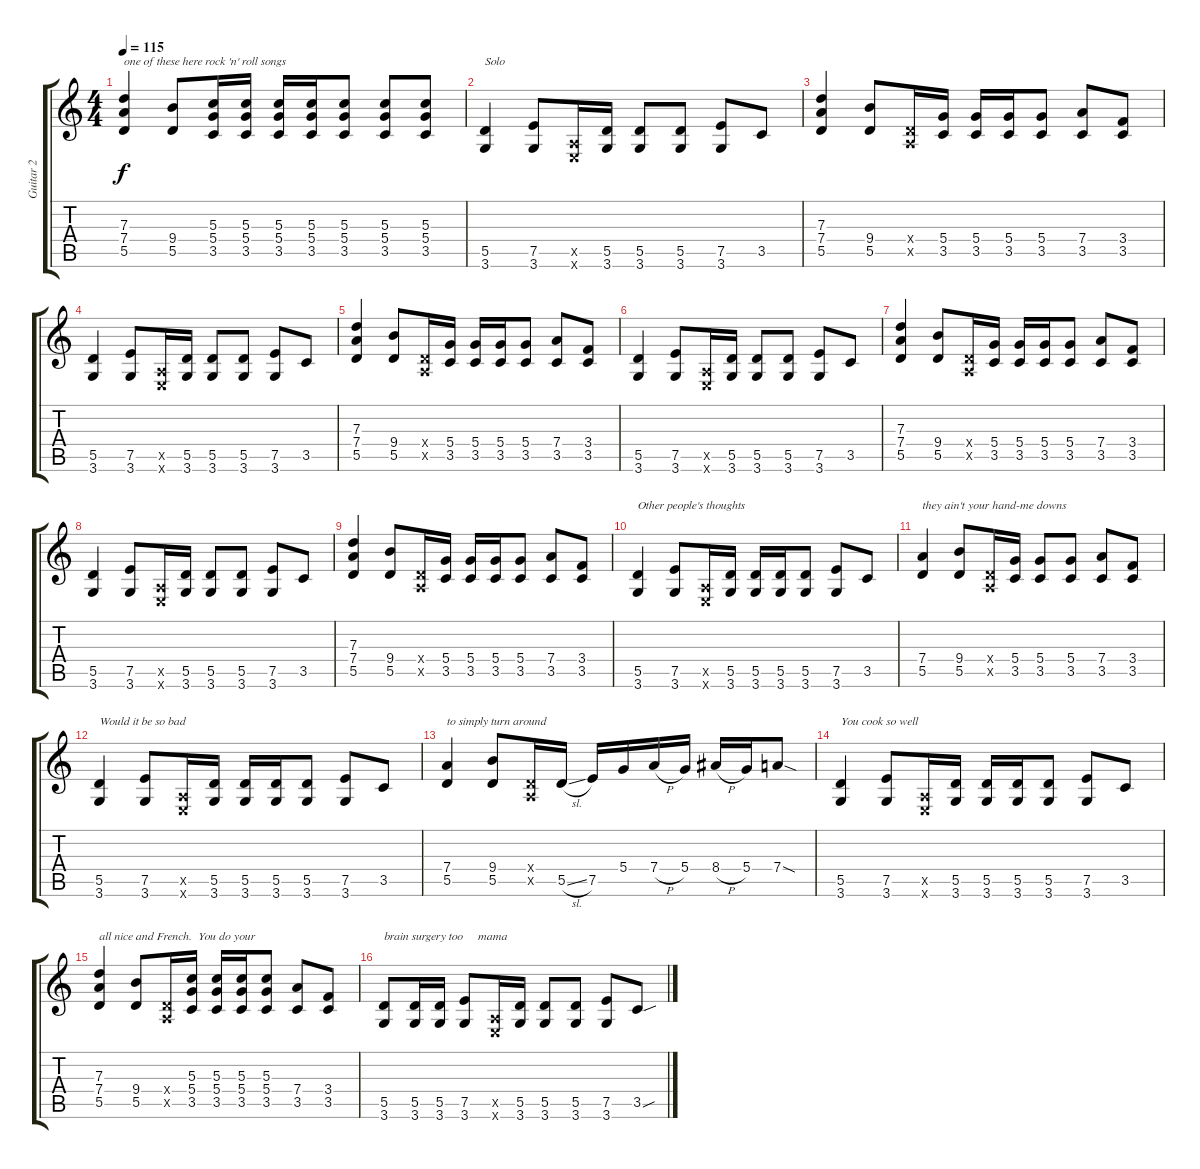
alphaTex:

\track ("Guitar 2" "Guitar 2") {instrument electricguitarclean}
\staff {score tabs}
\tuning (E4 B3 G3 D3 A2 E2) {hide}
\ts (4 4)
\tempo 115
\clef g2
\ks c
(7.3 7.4 5.5).4{txt "one of these here rock 'n' roll songs" dy f} (9.4 5.5).8 (5.3 5.4 3.5).16 (5.3 5.4 3.5).16 (5.3 5.4 3.5).16 (5.3 5.4 3.5).16 (5.3 5.4 3.5).8 (5.3 5.4 3.5).8 (5.3 5.4 3.5).8 |
(5.5 3.6).4{txt "Solo"} (7.5 3.6).8 (0.5{x} 0.6{x}).16 (5.5 3.6).16 (5.5 3.6).8 (5.5 3.6).8 (7.5 3.6).8 3.5.8 |
(7.3 7.4 5.5).4 (9.4 5.5).8 (0.4{x} 0.5{x}).16 (5.4 3.5).16 (5.4 3.5).16 (5.4 3.5).16 (5.4 3.5).8 (7.4 3.5).8 (3.4 3.5).8 |
(5.5 3.6).4 (7.5 3.6).8 (0.5{x} 0.6{x}).16 (5.5 3.6).16 (5.5 3.6).8 (5.5 3.6).8 (7.5 3.6).8 3.5.8 |
(7.3 7.4 5.5).4 (9.4 5.5).8 (0.4{x} 0.5{x}).16 (5.4 3.5).16 (5.4 3.5).16 (5.4 3.5).16 (5.4 3.5).8 (7.4 3.5).8 (3.4 3.5).8 |
(5.5 3.6).4 (7.5 3.6).8 (0.5{x} 0.6{x}).16 (5.5 3.6).16 (5.5 3.6).8 (5.5 3.6).8 (7.5 3.6).8 3.5.8 |
(7.3 7.4 5.5).4 (9.4 5.5).8 (0.4{x} 0.5{x}).16 (5.4 3.5).16 (5.4 3.5).16 (5.4 3.5).16 (5.4 3.5).8 (7.4 3.5).8 (3.4 3.5).8 |
(5.5 3.6).4 (7.5 3.6).8 (0.5{x} 0.6{x}).16 (5.5 3.6).16 (5.5 3.6).8 (5.5 3.6).8 (7.5 3.6).8 3.5.8 |
(7.3 7.4 5.5).4 (9.4 5.5).8 (0.4{x} 0.5{x}).16 (5.4 3.5).16 (5.4 3.5).16 (5.4 3.5).16 (5.4 3.5).8 (7.4 3.5).8 (3.4 3.5).8 |
(5.5 3.6).4{txt "Other people's thoughts"} (7.5 3.6).8 (0.5{x} 0.6{x}).16 (5.5 3.6).16 (5.5 3.6).16 (5.5 3.6).16 (5.5 3.6).8 (7.5 3.6).8 3.5.8 |
(7.4 5.5).4{txt "they ain't your hand-me downs"} (9.4 5.5).8 (0.4{x} 0.5{x}).16 (5.4 3.5).16 (5.4 3.5).8 (5.4 3.5).8 (7.4 3.5).8 (3.4 3.5).8 |
(5.5 3.6).4{txt "Would it be so bad"} (7.5 3.6).8 (0.5{x} 0.6{x}).16 (5.5 3.6).16 (5.5 3.6).16 (5.5 3.6).16 (5.5 3.6).8 (7.5 3.6).8 3.5.8 |
(7.4 5.5).4{txt "to simply turn around"} (9.4 5.5).8 (0.4{x} 0.5{x}).16 5.5{sl}.16 7.5.16 5.4.16 7.4{h}.16 5.4.16 8.4{h}.16 5.4.16 7.4{sod}.8 |
(5.5 3.6).4{txt "You cook so well"} (7.5 3.6).8 (0.5{x} 0.6{x}).16 (5.5 3.6).16 (5.5 3.6).16 (5.5 3.6).16 (5.5 3.6).8 (7.5 3.6).8 3.5.8 |
(7.3 7.4 5.5).4{txt "all nice and French.  You do your"} (9.4 5.5).8 (0.4{x} 0.5{x}).16 (5.3 5.4 3.5).16 (5.3 5.4 3.5).16 (5.3 5.4 3.5).16 (5.3 5.4 3.5).8 (7.4 3.5).8 (3.4 3.5).8 |
(5.5 3.6).8{txt "brain surgery too     mama"} (5.5 3.6).16 (5.5 3.6).16 (7.5 3.6).8 (0.5{x} 0.6{x}).16 (5.5 3.6).16 (5.5 3.6).8 (5.5 3.6).8 (7.5 3.6).8 3.5{sou}.8
